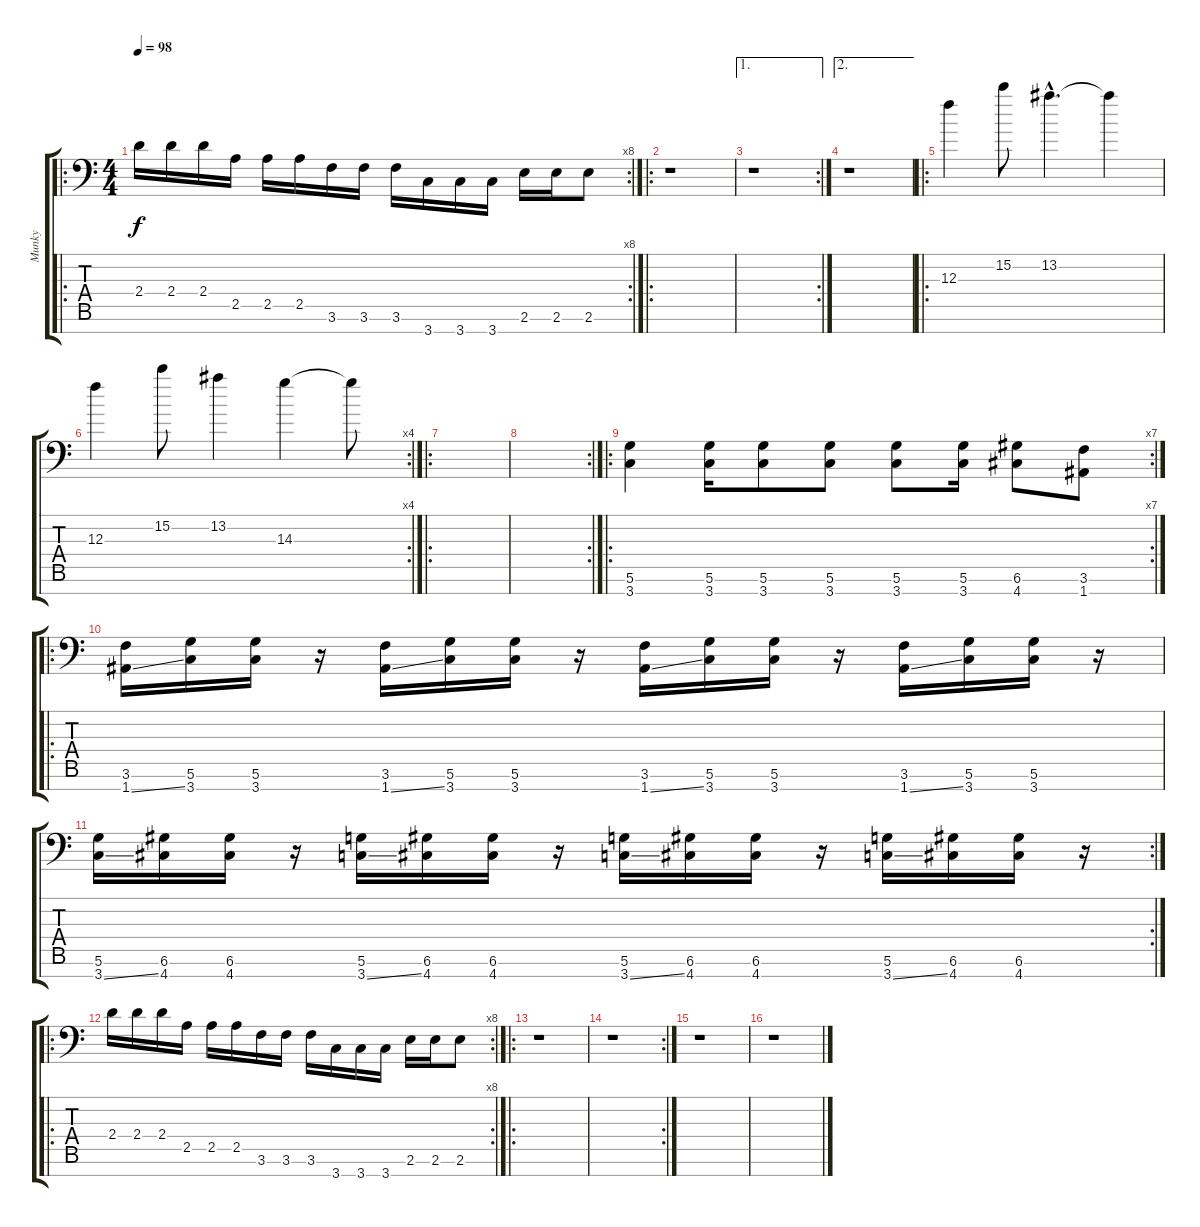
\track ("Munky" "Munky") {instrument distortionguitar}
\staff {score tabs}
\tuning (D4 A3 F3 C3 G2 D2 A1) {hide}
\ro
\rc 8
\ts (4 4)
\tempo 98
\clef f4
\ks c
2.4.16{dy f} 2.4.16 2.4.16 2.5.16 2.5.16 2.5.16 3.6.16 3.6.16 3.6.16 3.7.16 3.7.16 3.7.16 2.6.16 2.6.16 2.6.8 |
\ro
r.1 |
\ae 1
\rc 2
r.1 |
\ae 2
r.1 |
\ro
12.3.4{instrument electricguitarclean} 15.2.8 13.2{hac}.4{d} 13.2{t}.4 |
\rc 4
12.3.4 15.2.8 13.2.4 14.3.4 14.3{t}.8 |
\ro
|
\rc 2
|
\ro
\rc 7
(5.6 3.7).4{instrument distortionguitar} (5.6 3.7).16 (5.6 3.7).8 (5.6 3.7).8 (5.6 3.7).8 (5.6 3.7).16 (6.6 4.7).8 (3.6 1.7).8 |
\ro
(3.6 1.7{ss}).16 (5.6 3.7).16 (5.6 3.7).16 r.16 (3.6 1.7{ss}).16 (5.6 3.7).16 (5.6 3.7).16 r.16 (3.6 1.7{ss}).16 (5.6 3.7).16 (5.6 3.7).16 r.16 (3.6 1.7{ss}).16 (5.6 3.7).16 (5.6 3.7).16 r.16 |
\rc 2
(5.6 3.7{ss}).16 (6.6 4.7).16 (6.6 4.7).16 r.16 (5.6 3.7{ss}).16 (6.6 4.7).16 (6.6 4.7).16 r.16 (5.6 3.7{ss}).16 (6.6 4.7).16 (6.6 4.7).16 r.16 (5.6 3.7{ss}).16 (6.6 4.7).16 (6.6 4.7).16 r.16 |
\ro
\rc 8
2.4.16 2.4.16 2.4.16 2.5.16 2.5.16 2.5.16 3.6.16 3.6.16 3.6.16 3.7.16 3.7.16 3.7.16 2.6.16 2.6.16 2.6.8 |
\ro
r.1 |
\rc 2
r.1 |
r.1 |
r.1
